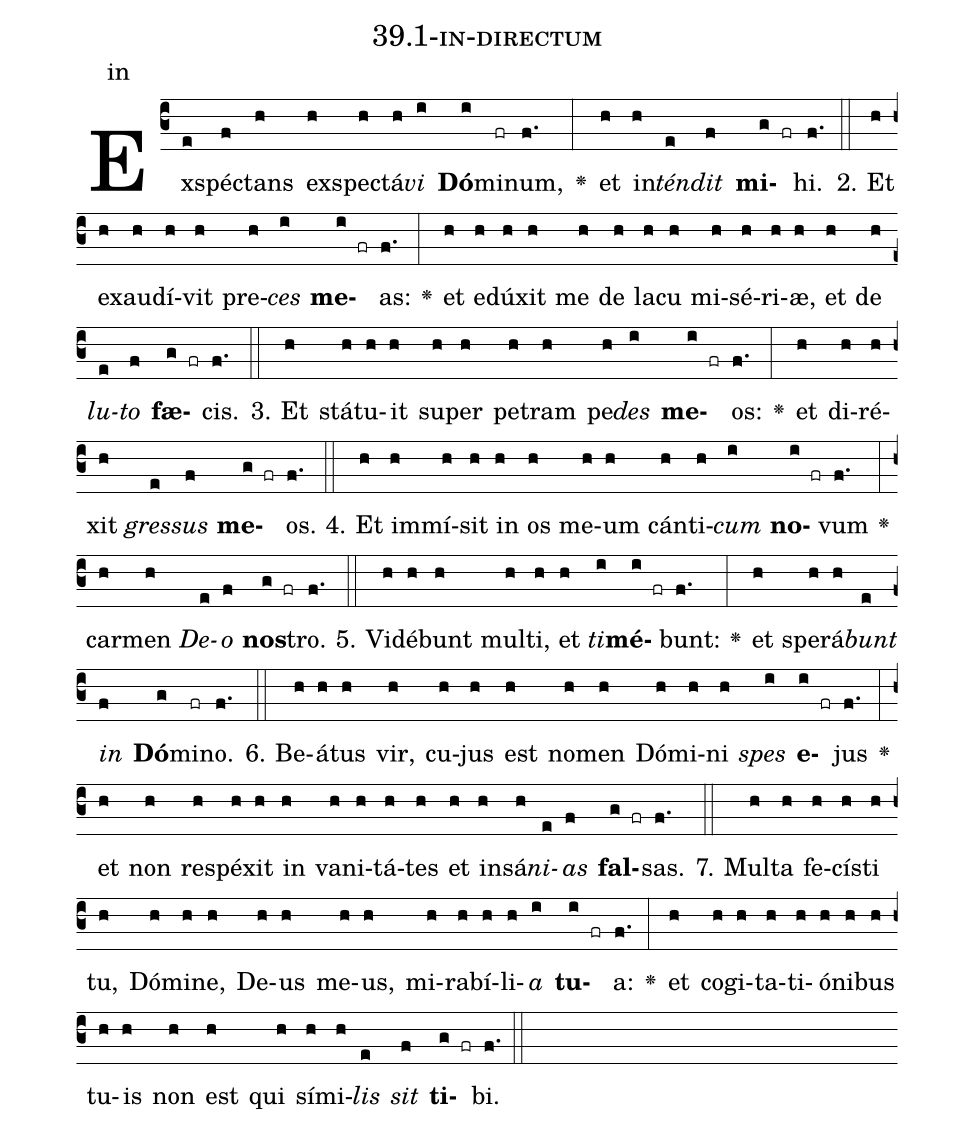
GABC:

name: 39.1-in-directum;
annotation: in;
%%
(c3)Ex(e)spéc(f)tans(h) ex(h)spec(h)tá(h)<i>vi</i>(i) <b>Dó</b>(i)mi(fr)num,(f.) <v>\greheightstar</v>(:) et(h) in(h)<i>tén</i>(e)<i>dit</i>(f) <b>mi</b>(g fr)hi.(f.) (::)
2. Et(h) ex(h)au(h)dí(h)vit(h) pre(h)<i>ces</i>(i) <b>me</b>(i fr)as:(f.) <v>\greheightstar</v>(:) et(h) e(h)dú(h)xit(h) me(h) de(h) la(h)cu(h) mi(h)sé(h)ri(h)æ,(h) et(h) de(h) <i>lu</i>(e)<i>to</i>(f) <b>fæ</b>(g fr)cis.(f.) (::)
3. Et(h) stá(h)tu(h)it(h) su(h)per(h) pe(h)tram(h) pe(h)<i>des</i>(i) <b>me</b>(i fr)os:(f.) <v>\greheightstar</v>(:) et(h) di(h)ré(h)xit(h) <i>gres</i>(e)<i>sus</i>(f) <b>me</b>(g fr)os.(f.) (::)
4. Et(h) im(h)mí(h)sit(h) in(h) os(h) me(h)um(h) cán(h)ti(h)<i>cum</i>(i) <b>no</b>(i fr)vum(f.) <v>\greheightstar</v>(:) car(h)men(h) <i>De</i>(e)<i>o</i>(f) <b>nos</b>(g fr)tro.(f.) (::)
5. Vi(h)dé(h)bunt(h) mul(h)ti,(h) et(h) <i>ti</i>(i)<b>mé</b>(i fr)bunt:(f.) <v>\greheightstar</v>(:) et(h) spe(h)rá(h)<i>bunt</i>(e) <i>in</i>(f) <b>Dó</b>(g)mi(fr)no.(f.) (::)
6. Be(h)á(h)tus(h) vir,(h) cu(h)jus(h) est(h) no(h)men(h) Dó(h)mi(h)ni(h) <i>spes</i>(i) <b>e</b>(i fr)jus(f.) <v>\greheightstar</v>(:) et(h) non(h) re(h)spé(h)xit(h) in(h) va(h)ni(h)tá(h)tes(h) et(h) in(h)sá(h)<i>ni</i>(e)<i>as</i>(f) <b>fal</b>(g fr)sas.(f.) (::)
7. Mul(h)ta(h) fe(h)cís(h)ti(h) tu,(h) Dó(h)mi(h)ne,(h) De(h)us(h) me(h)us,(h) mi(h)ra(h)bí(h)li(h)<i>a</i>(i) <b>tu</b>(i fr)a:(f.) <v>\greheightstar</v>(:) et(h) co(h)gi(h)ta(h)ti(h)ó(h)ni(h)bus(h) tu(h)is(h) non(h) est(h) qui(h) sí(h)mi(h)<i>lis</i>(e) <i>sit</i>(f) <b>ti</b>(g fr)bi.(f.) (::)
